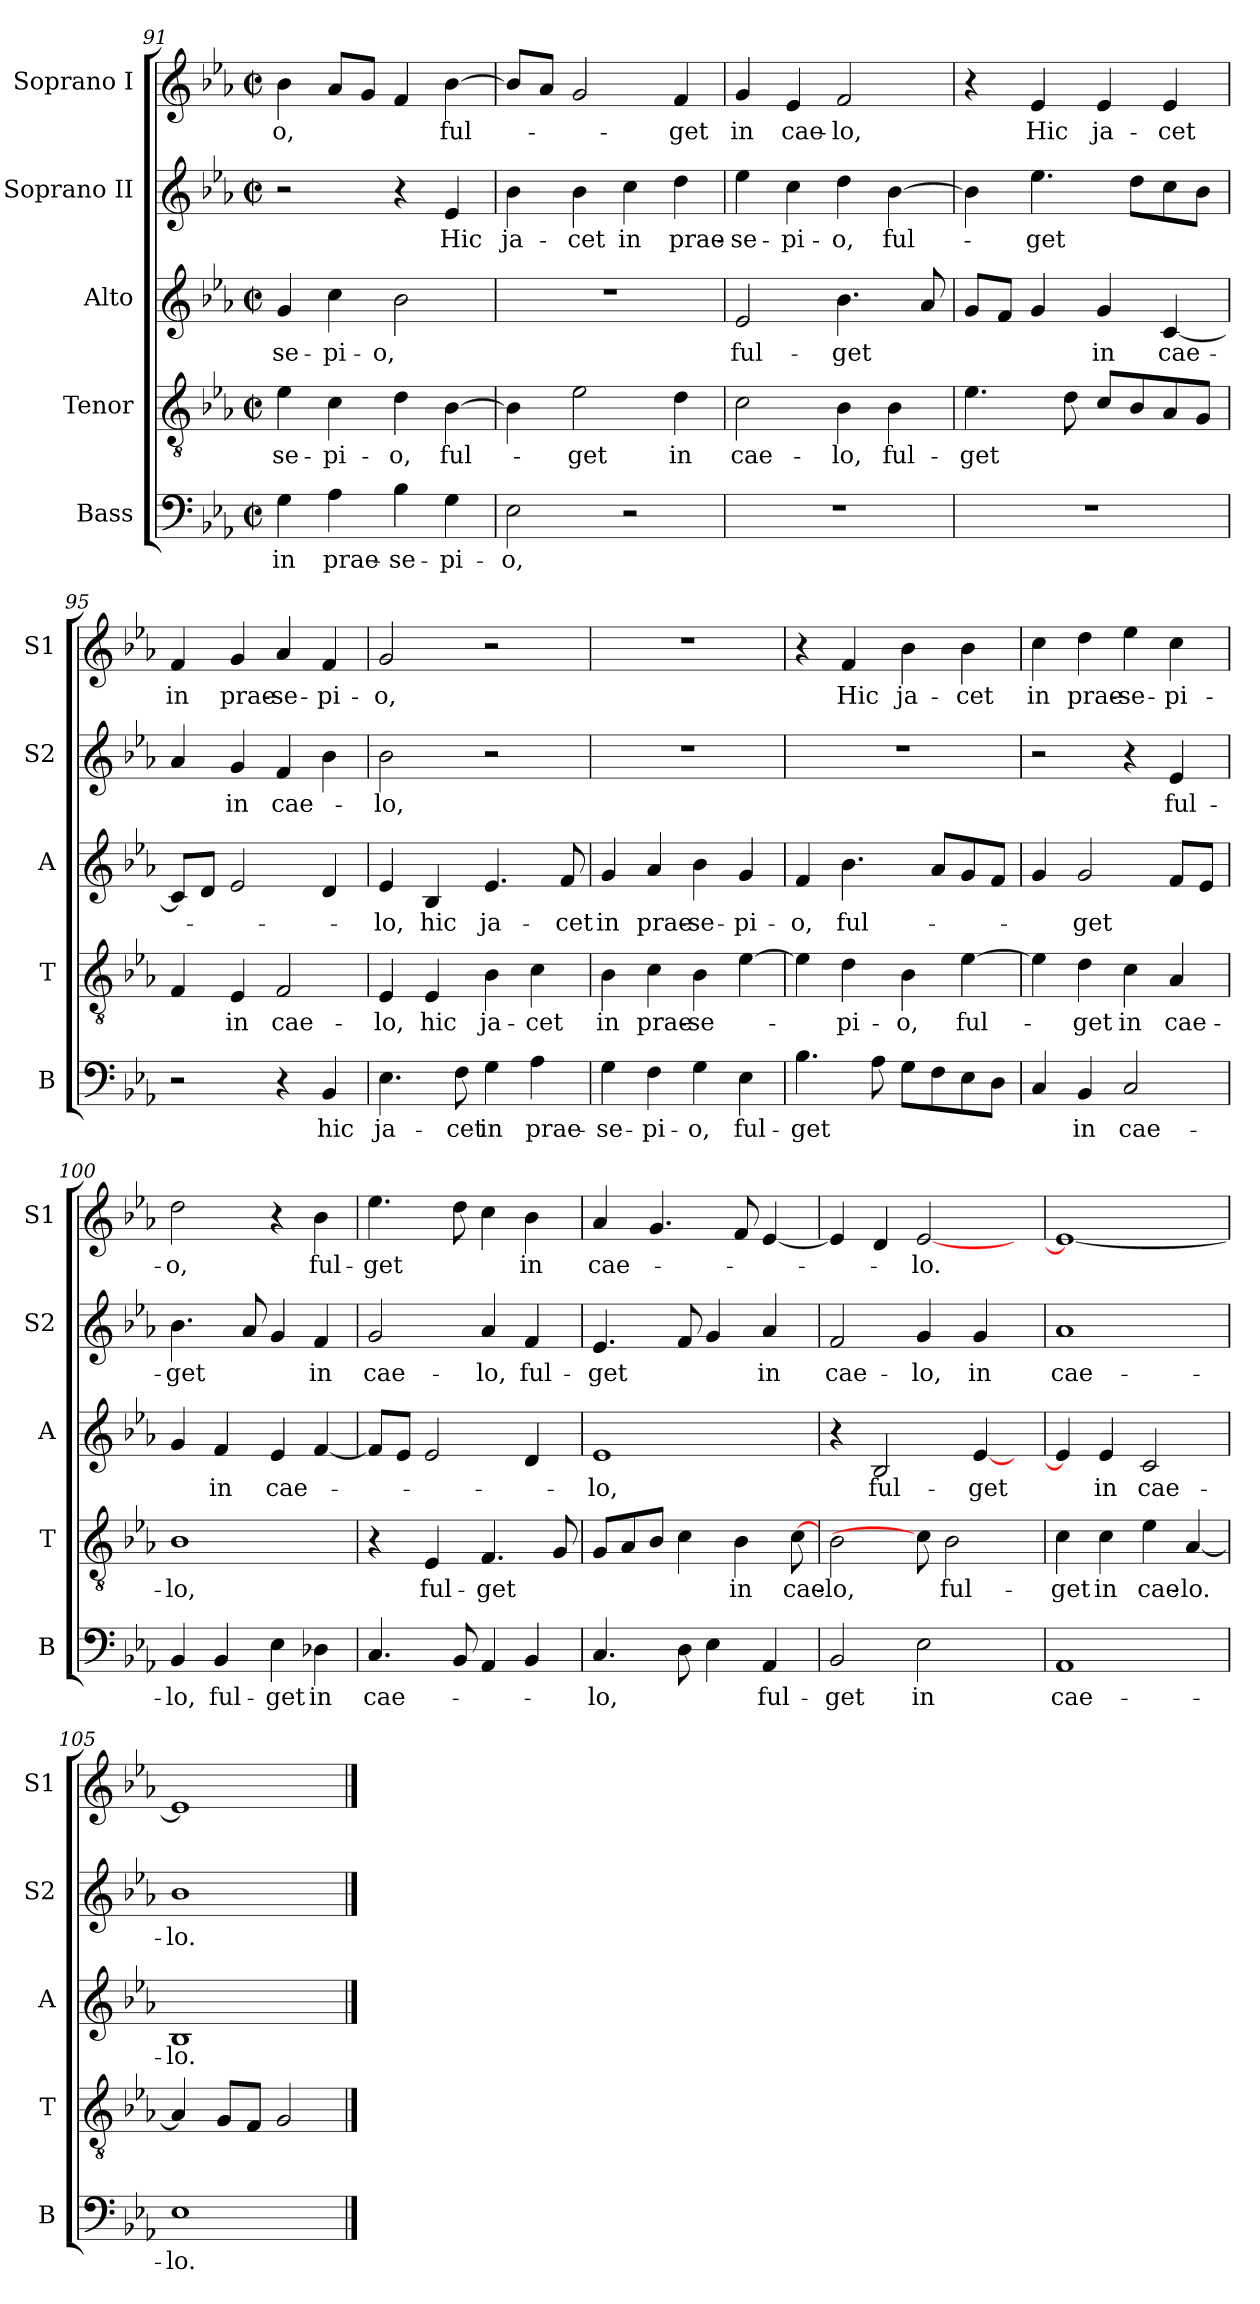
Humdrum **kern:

**kern	**text	**kern	**text	**kern	**text	**kern	**text	**kern	**text
*part5	*part5	*part4	*part4	*part3	*part3	*part2	*part2	*part1	*part1
*staff5	*staff5	*staff4	*staff4	*staff3	*staff3	*staff2	*staff2	*staff1	*staff1
*I"Bass	*	*I"Tenor	*	*I"Alto	*	*I"Soprano II	*	*I"Soprano I	*
*I'B	*	*I'T	*	*I'A	*	*I'S2	*	*I'S1	*
*clefF4	*	*clefGv2	*	*clefG2	*	*clefG2	*	*clefG2	*
*k[b-e-a-]	*	*k[b-e-a-]	*	*k[b-e-a-]	*	*k[b-e-a-]	*	*k[b-e-a-]	*
*E-:	*	*E-:	*	*E-:	*	*E-:	*	*E-:	*
*M2/2	*	*M2/2	*	*M2/2	*	*M2/2	*	*M2/2	*
*met(c|)	*	*met(c|)	*	*met(c|)	*	*met(c|)	*	*met(c|)	*
=91	=91	=91	=91	=91	=91	=91	=91	=91	=91
4G\	in	4e-\	-se-	4g/	-se-	2r	.	4b-\	-o,
4A-\	prae-	4c\	-pi-	4cc\	-pi-	.	.	8a-/L	.
.	.	.	.	.	.	.	.	8g/J	.
4B-\	-se-	4d\	-o,	2b-\	-o,	4r	.	4f/	.
4G\	-pi-	[4B-\	ful-	.	.	4e-/	Hic	[4b-\	ful-
=92	=92	=92	=92	=92	=92	=92	=92	=92	=92
2E-\	-o,	4B-\]	.	1r	.	4b-\	ja-	8b-/L]	.
.	.	.	.	.	.	.	.	8a-/J	.
.	.	2e-\	-get	.	.	4b-\	-cet	2g/	.
2r	.	.	.	.	.	4cc\	in	.	.
.	.	4d\	in	.	.	4dd\	prae-	4f/	-get
!!LO:LB:g=z
=93	=93	=93	=93	=93	=93	=93	=93	=93	=93
1r	.	2c\	cae-	2e-/	ful-	4ee-\	-se-	4g/	in
.	.	.	.	.	.	4cc\	-pi-	4e-/	cae-
.	.	4B-\	-lo,	4.b-\	-get	4dd\	-o,	2f/	-lo,
.	.	4B-\	ful-	.	.	[4b-\	ful-	.	.
.	.	.	.	8a-/	.	.	.	.	.
=94	=94	=94	=94	=94	=94	=94	=94	=94	=94
1r	.	4.e-\	-get	8g/L	.	4b-\]	.	4r	.
.	.	.	.	8f/J	.	.	.	.	.
.	.	.	.	4g/	.	4.ee-\	-get	4e-/	Hic
.	.	8d\	.	.	.	.	.	.	.
.	.	8c/L	.	4g/	in	.	.	4e-/	ja-
.	.	8B-/	.	.	.	8dd\L	.	.	.
.	.	8A-/	.	[4c/	cae-	8cc\	.	4e-/	-cet
.	.	8G/J	.	.	.	8b-\J	.	.	.
=95	=95	=95	=95	=95	=95	=95	=95	=95	=95
2r	.	4F/	.	8c/L]	.	4a-/	.	4f/	in
.	.	.	.	8d/J	.	.	.	.	.
.	.	4E-/	in	2e-/	.	4g/	in	4g/	prae-
4r	.	2F/	cae-	.	.	4f/	cae-	4a-/	-se-
4BB-/	hic	.	.	4d/	.	4b-\	.	4f/	-pi-
=96	=96	=96	=96	=96	=96	=96	=96	=96	=96
4.E-\	ja-	4E-/	-lo,	4e-/	-lo,	2b-\	-lo,	2g/	-o,
.	.	4E-/	hic	4B-/	hic	.	.	.	.
8F\	-cet	.	.	.	.	.	.	.	.
4G\	in	4B-\	ja-	4.e-/	ja-	2r	.	2r	.
4A-\	prae-	4c\	-cet	.	.	.	.	.	.
.	.	.	.	8f/	-cet	.	.	.	.
=97	=97	=97	=97	=97	=97	=97	=97	=97	=97
4G\	-se-	4B-\	in	4g/	in	1r	.	1r	.
4F\	-pi-	4c\	prae-	4a-/	prae-	.	.	.	.
4G\	-o,	4B-\	-se-	4b-\	-se-	.	.	.	.
4E-\	ful-	[4e-\	.	4g/	-pi-	.	.	.	.
=98	=98	=98	=98	=98	=98	=98	=98	=98	=98
4.B-\	-get	4e-\]	.	4f/	-o,	1r	.	4r	.
.	.	4d\	-pi-	4.b-\	ful-	.	.	4f/	Hic
8A-\	.	.	.	.	.	.	.	.	.
8G\L	.	4B-\	-o,	.	.	.	.	4b-\	ja-
8F\	.	.	.	8a-/L	.	.	.	.	.
8E-\	.	[4e-\	ful-	8g/	.	.	.	4b-\	-cet
8D\J	.	.	.	8f/J	.	.	.	.	.
=99	=99	=99	=99	=99	=99	=99	=99	=99	=99
4C/	.	4e-\]	.	4g/	.	2r	.	4cc\	in
4BB-/	in	4d\	-get	2g/	-get	.	.	4dd\	prae-
2C/	cae-	4c\	in	.	.	4r	.	4ee-\	-se-
.	.	4A-/	cae-	8f/L	.	4e-/	ful-	4cc\	-pi-
.	.	.	.	8e-/J	.	.	.	.	.
!!LO:LB:g=z
=100	=100	=100	=100	=100	=100	=100	=100	=100	=100
4BB-/	-lo,	1B-	-lo,	4g/	.	4.b-\	-get	2dd\	-o,
4BB-/	ful-	.	.	4f/	in	.	.	.	.
.	.	.	.	.	.	8a-/	.	.	.
4E-\	-get	.	.	4e-/	cae-	4g/	.	4r	.
4D-X\	in	.	.	[4f/	.	4f/	in	4b-\	ful-
=101	=101	=101	=101	=101	=101	=101	=101	=101	=101
4.C/	cae-	4r	.	8f/L]	.	2g/	cae-	4.ee-\	-get
.	.	.	.	8e-/J	.	.	.	.	.
.	.	4E-/	ful-	2e-/	.	.	.	.	.
8BB-/	.	.	.	.	.	.	.	8dd\	.
4AA-/	.	4.F/	-get	.	.	4a-/	-lo,	4cc\	.
4BB-/	.	.	.	4d/	.	4f/	ful-	4b-\	in
.	.	8G/	.	.	.	.	.	.	.
=102	=102	=102	=102	=102	=102	=102	=102	=102	=102
4.C/	-lo,	8G/L	.	1e-	-lo,	4.e-/	-get	4a-/	cae-
.	.	8A-/	.	.	.	.	.	.	.
.	.	8B-/J	.	.	.	.	.	4.g/	.
8D\	.	4c\	.	.	.	8f/	.	.	.
4E-\	.	.	.	.	.	4g/	.	.	.
.	.	4B-\	in	.	.	.	.	8f/	.
4AA-/	ful-	.	.	.	.	4a-/	in	[4e-/	.
.	.	[8c\	cae-	.	.	.	.	.	.
=103	=103	=103	=103	=103	=103	=103	=103	=103	=103
2BB-/	-get	2B-\	-lo,	4r	.	2f/	cae-	4e-/]	.
.	.	.	.	2B-/	ful-	.	.	4d/	.
2E-\	in	8c\]	.	.	.	4g/	-lo,	[2e-/	-lo.
.	.	2B-\	ful-	.	.	.	.	.	.
.	.	.	.	[4e-/	-get	4g/	in	.	.
8ryy	.	.	.	8ryy	.	8ryy	.	8ryy	.
=104	=104	=104	=104	=104	=104	=104	=104	=104	=104
1AA-	cae-	4c\	-get	4e-/]	.	1a-	cae-	1e-_	.
.	.	4c\	in	4e-/	in	.	.	.	.
.	.	4e-\	cae-	2c/	cae-	.	.	.	.
.	.	[4A-/	-lo.	.	.	.	.	.	.
=105	=105	=105	=105	=105	=105	=105	=105	=105	=105
1E-	-lo.	4A-/]	.	1B-	-lo.	1b-	-lo.	1e-]	.
.	.	8G/L	.	.	.	.	.	.	.
.	.	8F/J	.	.	.	.	.	.	.
.	.	2G/	.	.	.	.	.	.	.
==	==	==	==	==	==	==	==	==	==
*-	*-	*-	*-	*-	*-	*-	*-	*-	*-
